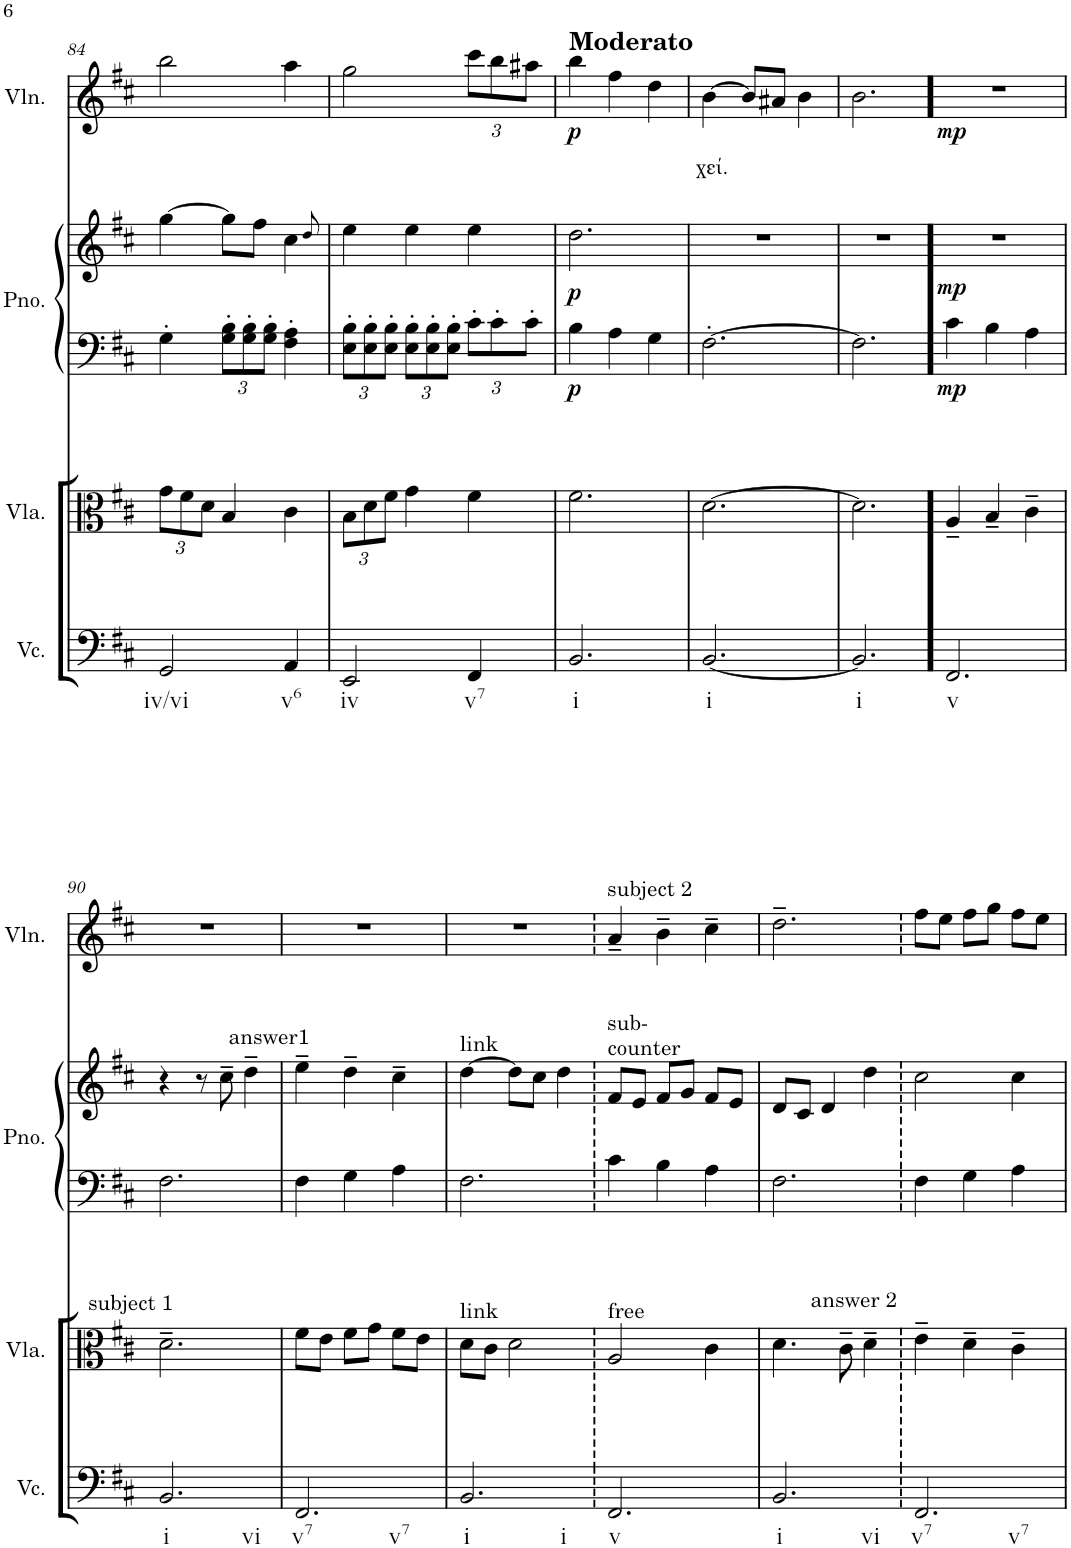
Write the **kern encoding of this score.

**kern	**kern	**kern	**kern	**dynam	**kern	**text	**text	**dynam
*part4	*part3	*part2	*part2	*part2	*part1	*part1	*part1	*part1
*staff5	*staff4	*staff3	*staff2	*staff2/3	*staff1	*staff1	*staff1	*staff1
*I"Violoncello	*I"Viola	*I"Grand Piano	*	*	*I"Violin	*	*	*
*I'Vc.	*I'Vla.	*I'Pno.	*	*	*I'Vln.	*	*	*
!!LO:PB:g=z
*clefF4	*clefC3	*clefF4	*clefG2	*	*clefG2	*	*	*
*k[f#c#]	*k[f#c#]	*k[f#c#]	*k[f#c#]	*	*k[f#c#]	*	*	*
*M3/4	*M3/4	*M3/4	*M3/4	*	*M3/4	*	*	*
*	*Xbrackettup	*	*	*	*	*	*	*
=84	=84	=84	=84	=84	=84	=84	=84	=84
!LO:TX:b:t=iv/vi	!	!	!	!	!	!	!	!
2GG/	12g\L	4G'\	[4gg\	.	2bb\	.	.	.
.	12f#\	.	.	.	.	.	.	.
.	12d\J	.	.	.	.	.	.	.
*	*	*Xbrackettup	*	*	*	*	*	*
.	4B/	12G\' 12B\'L	8gg\L]	.	.	.	.	.
.	.	12G\' 12B\'	.	.	.	.	.	.
.	.	.	8ff#\J	.	.	.	.	.
.	.	12G\' 12B\'J	.	.	.	.	.	.
!LO:TX:b:t=v6	!	!	!	!	!	!	!	!
4AA/	4c#\	4F#\' 4A\'	4cc#\	.	4aa\	.	.	.
.	.	.	8qdd/	.	.	.	.	.
=85	=85	=85	=85	=85	=85	=85	=85	=85
!LO:TX:b:t=iv	!	!	!	!	!	!	!	!
2EE/	12B\L	12E\' 12B\'L	4ee\	.	2gg\	.	.	.
.	12d\	12E\' 12B\'	.	.	.	.	.	.
.	12f#\J	12E\' 12B\'J	.	.	.	.	.	.
.	4g\	12E\' 12B\'L	4ee\	.	.	.	.	.
.	.	12E\' 12B\'	.	.	.	.	.	.
.	.	12E\' 12B\'J	.	.	.	.	.	.
*	*	*	*	*	*Xbrackettup	*	*	*
!LO:TX:b:t=v7	!	!	!	!	!	!	!	!
4FF#/	4f#\	12c#'\L	4ee\	.	12ccc#\L	.	.	.
.	.	12c#'\	.	.	12bb\	.	.	.
.	.	12c#'\J	.	.	12aa#X\J	.	.	.
=86	=86	=86	=86	=86	=86	=86	=86	=86
!	!	!	!	!	!LO:TX:a:B:t=Moderato	!	!	!
!LO:TX:b:t=i	!	!	!	!	!	!	!	!
!	!	!	!	!LO:DY:b=2	!	!	!	!
!	!	!	!	!LO:DY:n=1:b	!	!	!	!LO:DY:b
2.BB/	2.f#\	4B\	2.dd\	p p	4bb\	.	.	p
.	.	4A\	.	.	4ff#\	.	.	.
.	.	4G\	.	.	4dd\	.	.	.
=87	=87	=87	=87	=87	=87	=87	=87	=87
!LO:TX:b:t=i	!	!	!	!	!	!	!	!
!	!	!	!	!	!	!	!LO:LY:b	!
[2.BB/	[2.d\	[2.F#'\	2.r	.	[4b\	.	χεί.	.
.	.	.	.	.	8b/L]	.	.	.
.	.	.	.	.	8a#X/J	.	.	.
.	.	.	.	.	4b\	.	.	.
=88	=88	=88	=88	=88	=88	=88	=88	=88
!LO:TX:b:t=i	!	!	!	!	!	!	!	!
2.BB/]	2.d\]	2.F#\]	2.r	.	2.b\	.	.	.
=89!	=89!	=89!	=89!	=89!	=89!	=89!	=89!	=89!
!LO:TX:b:t=v	!	!	!	!	!	!	!	!
!	!	!	!	!LO:DY:b=2	!	!	!	!
!	!	!	!	!LO:DY:n=1:b	!	!	!	!LO:DY:b
2.FF#/	4A~/	4c#\	2.r	mp mp	2.r	.	.	mp
.	4B~/	4B\	.	.	.	.	.	.
.	4c#~\	4A\	.	.	.	.	.	.
!!LO:LB:g=z
=90	=90	=90	=90	=90	=90	=90	=90	=90
!	!LO:TX:a:t=subject 1	!	!	!	!	!	!	!
!LO:TX:b:t=i	!	!	!	!	!	!	!	!
!LO:TX:b:t=vi	!	!	!	!	!	!	!	!
2.BB/	2.d~\	2.F#\	4r	.	2.r	.	.	.
.	.	.	8r	.	.	.	.	.
!	!	!	!LO:TX:a:t=answer1	!	!	!	!	!
.	.	.	8cc#~\	.	.	.	.	.
.	.	.	4dd~\	.	.	.	.	.
=91	=91	=91	=91	=91	=91	=91	=91	=91
!LO:TX:b:t=v7	!	!	!	!	!	!	!	!
!LO:TX:b:t=v7	!	!	!	!	!	!	!	!
2.FF#/	8f#\L	4F#\	4ee~\	.	2.r	.	.	.
.	8e\J	.	.	.	.	.	.	.
.	8f#\L	4G\	4dd~\	.	.	.	.	.
.	8g\J	.	.	.	.	.	.	.
.	8f#\L	4A\	4cc#~\	.	.	.	.	.
.	8e\J	.	.	.	.	.	.	.
=92	=92	=92	=92	=92	=92	=92	=92	=92
!	!	!	!LO:TX:a:t=link	!	!	!	!	!
!	!LO:TX:a:t=link	!	!	!	!	!	!	!
!LO:TX:b:t=i	!	!	!	!	!	!	!	!
!LO:TX:b:t=i	!	!	!	!	!	!	!	!
2.BB/	8d\L	2.F#\	[4dd\	.	2.r	.	.	.
.	8c#\J	.	.	.	.	.	.	.
.	2d\	.	8dd\L]	.	.	.	.	.
.	.	.	8cc#\J	.	.	.	.	.
.	.	.	4dd\	.	.	.	.	.
=93	=93	=93	=93	=93	=93	=93	=93	=93
!	!	!	!	!	!LO:TX:a:t=subject 2	!	!	!
!	!	!	!LO:TX:a:t=sub-	!	!	!	!	!
!	!	!	!LO:TX:a:t=counter	!	!	!	!	!
!	!LO:TX:a:t=free	!	!	!	!	!	!	!
!LO:TX:b:t=v	!	!	!	!	!	!	!	!
2.FF#/	2A/	4c#\	8f#/L	.	4a~/	.	.	.
.	.	.	8e/J	.	.	.	.	.
.	.	4B\	8f#/L	.	4b~\	.	.	.
.	.	.	8g/J	.	.	.	.	.
.	4c#\	4A\	8f#/L	.	4cc#~\	.	.	.
.	.	.	8e/J	.	.	.	.	.
=94	=94	=94	=94	=94	=94	=94	=94	=94
!LO:TX:b:t=i	!	!	!	!	!	!	!	!
!LO:TX:b:t=vi	!	!	!	!	!	!	!	!
2.BB/	4.d\	2.F#\	8d/L	.	2.dd~\	.	.	.
.	.	.	8c#/J	.	.	.	.	.
.	.	.	4d/	.	.	.	.	.
!	!LO:TX:a:t=answer 2	!	!	!	!	!	!	!
.	8c#~\	.	.	.	.	.	.	.
.	4d~\	.	4dd\	.	.	.	.	.
=95	=95	=95	=95	=95	=95	=95	=95	=95
!LO:TX:b:t=v7	!	!	!	!	!	!	!	!
!LO:TX:b:t=v7	!	!	!	!	!	!	!	!
2.FF#/	4e~\	4F#\	2cc#\	.	8ff#\L	.	.	.
.	.	.	.	.	8ee\J	.	.	.
.	4d~\	4G\	.	.	8ff#\L	.	.	.
.	.	.	.	.	8gg\J	.	.	.
.	4c#~\	4A\	4cc#\	.	8ff#\L	.	.	.
.	.	.	.	.	8ee\J	.	.	.
=	=	=	=	=	=	=	=	=
*-	*-	*-	*-	*-	*-	*-	*-	*-
